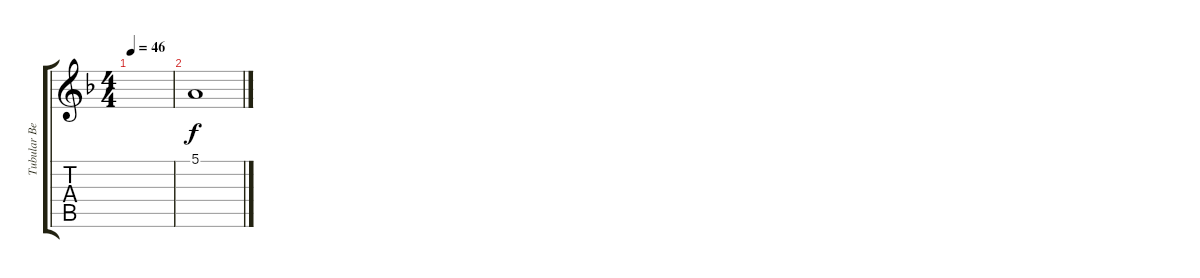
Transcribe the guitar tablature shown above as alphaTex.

\track ("Tubular Bells FX" "Tubular Be") {instrument tubularbells}
\staff {score tabs}
\tuning (E4 B3 G3 D3 A2 D2) {hide}
\ts (4 4)
\tempo 46
\clef g2
\ks dminor
|
5.1.1
